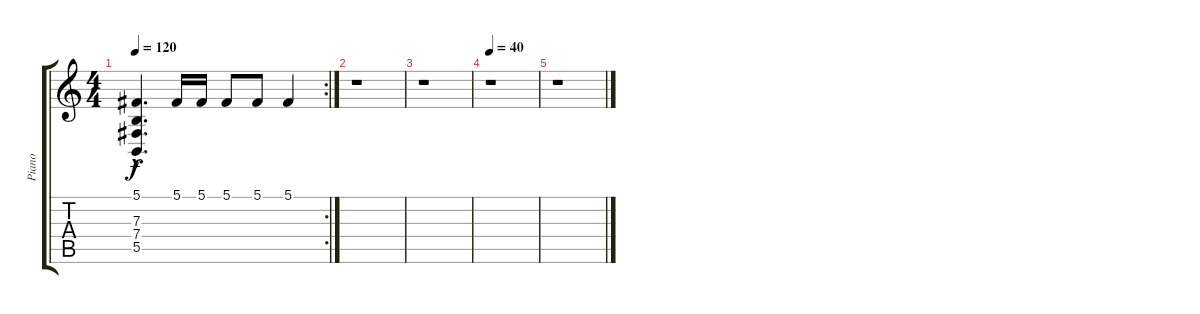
\track ("Piano" "Piano") {instrument acousticgrandpiano}
\staff {score tabs}
\tuning (Db4 Ab3 E3 B2 Gb2 Db2) {hide}
\rc 2
\ts (4 4)
\tempo 120
\clef g2
\ks c
(5.1{hac} 7.3{hac} 7.4{hac} 5.5{hac}).4{d dy f} 5.1.16 5.1.16 5.1.8 5.1.8 5.1.4 |
r.1 |
r.1 |
\tempo 40
r.1 |
r.1
